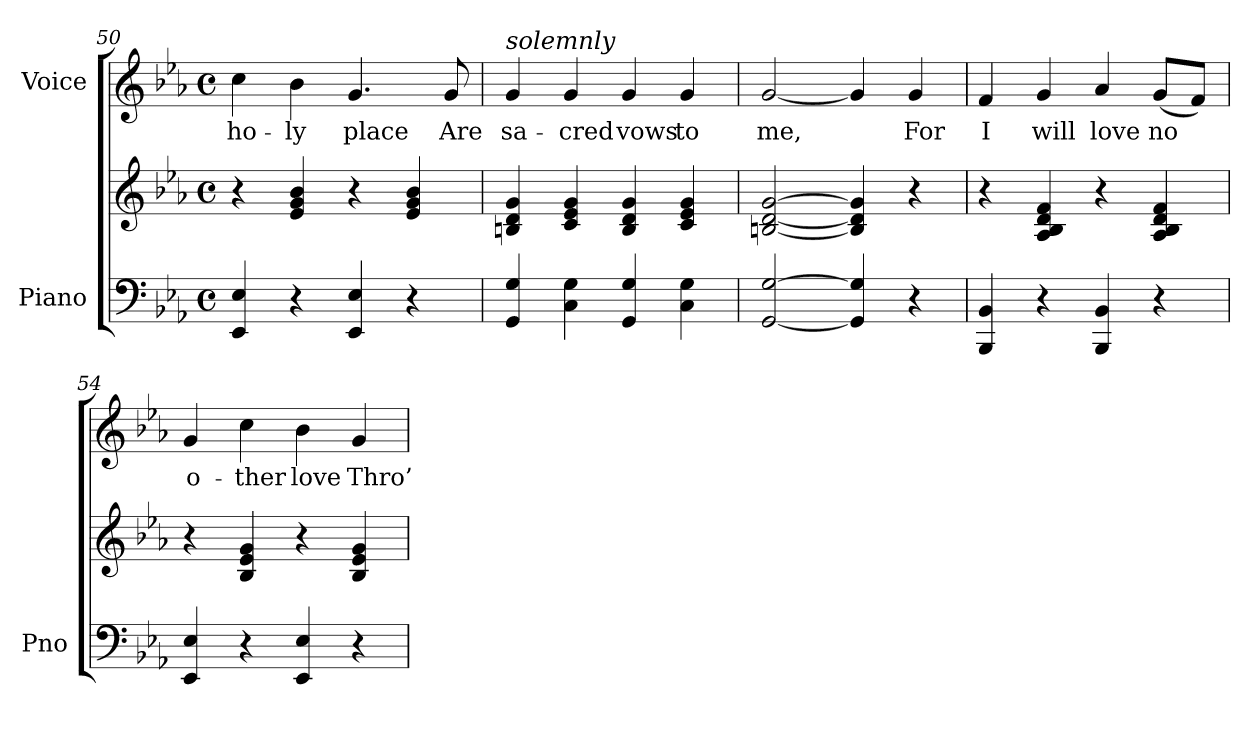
**kern	**kern	**kern	**text	**dynam
*part2	*part2	*part1	*part1	*part1
*staff3	*staff2	*staff1	*staff1	*staff1
*I"Piano	*	*I"Voice	*	*
*I'Pno	*	*	*	*
*clefF4	*clefG2	*clefG2	*	*
*k[b-e-a-]	*k[b-e-a-]	*k[b-e-a-]	*	*
*M4/4	*M4/4	*M4/4	*	*
*met(c)	*met(c)	*met(c)	*	*
=50	=50	=50	=50	=50
!	!	!	!LO:LY:b	!
4EE-/ 4E-/	4r	4cc\	ho-	.
!	!	!	!LO:LY:b	!
4r	4e-/ 4g/ 4b-/	4b-\	-ly	.
!	!	!	!LO:LY:b	!
4EE-/ 4E-/	4r	4.g/	place	.
4r	4e-/ 4g/ 4b-/	.	.	.
!	!	!	!LO:LY:b	!
.	.	8g/	Are	.
=51	=51	=51	=51	=51
!	!	!LO:TX:a:i:t=solemnly	!	!
!	!	!	!LO:LY:b	!
4GG/ 4G/	4Bn/ 4d/ 4g/	4g/	sa-	.
!	!	!	!LO:LY:b	!
4C\ 4G\	4c/ 4e-/ 4g/	4g/	-cred	.
!	!	!	!LO:LY:b	!
4GG/ 4G/	4B/ 4d/ 4g/	4g/	vows	.
!	!	!	!LO:LY:b	!
4C\ 4G\	4c/ 4e-/ 4g/	4g/	to	.
=52	=52	=52	=52	=52
!	!	!	!LO:LY:b	!
[2GG/ [2G/	[2Bn/ [2d/ [2g/	[2g/	me,	.
4GG/] 4G/]	4B/] 4d/] 4g/]	4g/]	.	.
!	!	!	!LO:LY:b	!LO:DY:a
!	!	!	!	!LO:DY:n=1:a
4r	4r	4g/	For	p other-dynamics
=53	=53	=53	=53	=53
!	!	!	!LO:LY:b	!
4BBB-/ 4BB-/	4r	4f/	I	.
!	!	!	!LO:LY:b	!
4r	4A-/ 4B-/ 4d/ 4f/	4g/	will	.
!	!	!	!LO:LY:b	!
4BBB-/ 4BB-/	4r	4a-/	love	.
!	!	!	!LO:LY:b	!
4r	4A-/ 4B-/ 4d/ 4f/	(<8g/L	no	.
.	.	8f/J)	.	.
!!LO:LB:g=z
=54	=54	=54	=54	=54
!	!	!	!LO:LY:b	!
4EE-/ 4E-/	4r	4g/	o-	.
!	!	!	!LO:LY:b	!
4r	4B-/ 4e-/ 4g/	4cc\	-ther	.
!	!	!	!LO:LY:b	!
4EE-/ 4E-/	4r	4b-\	love	.
!	!	!	!LO:LY:b	!
4r	4B-/ 4e-/ 4g/	4g/	Thro’	.
=	=	=	=	=
*-	*-	*-	*-	*-
